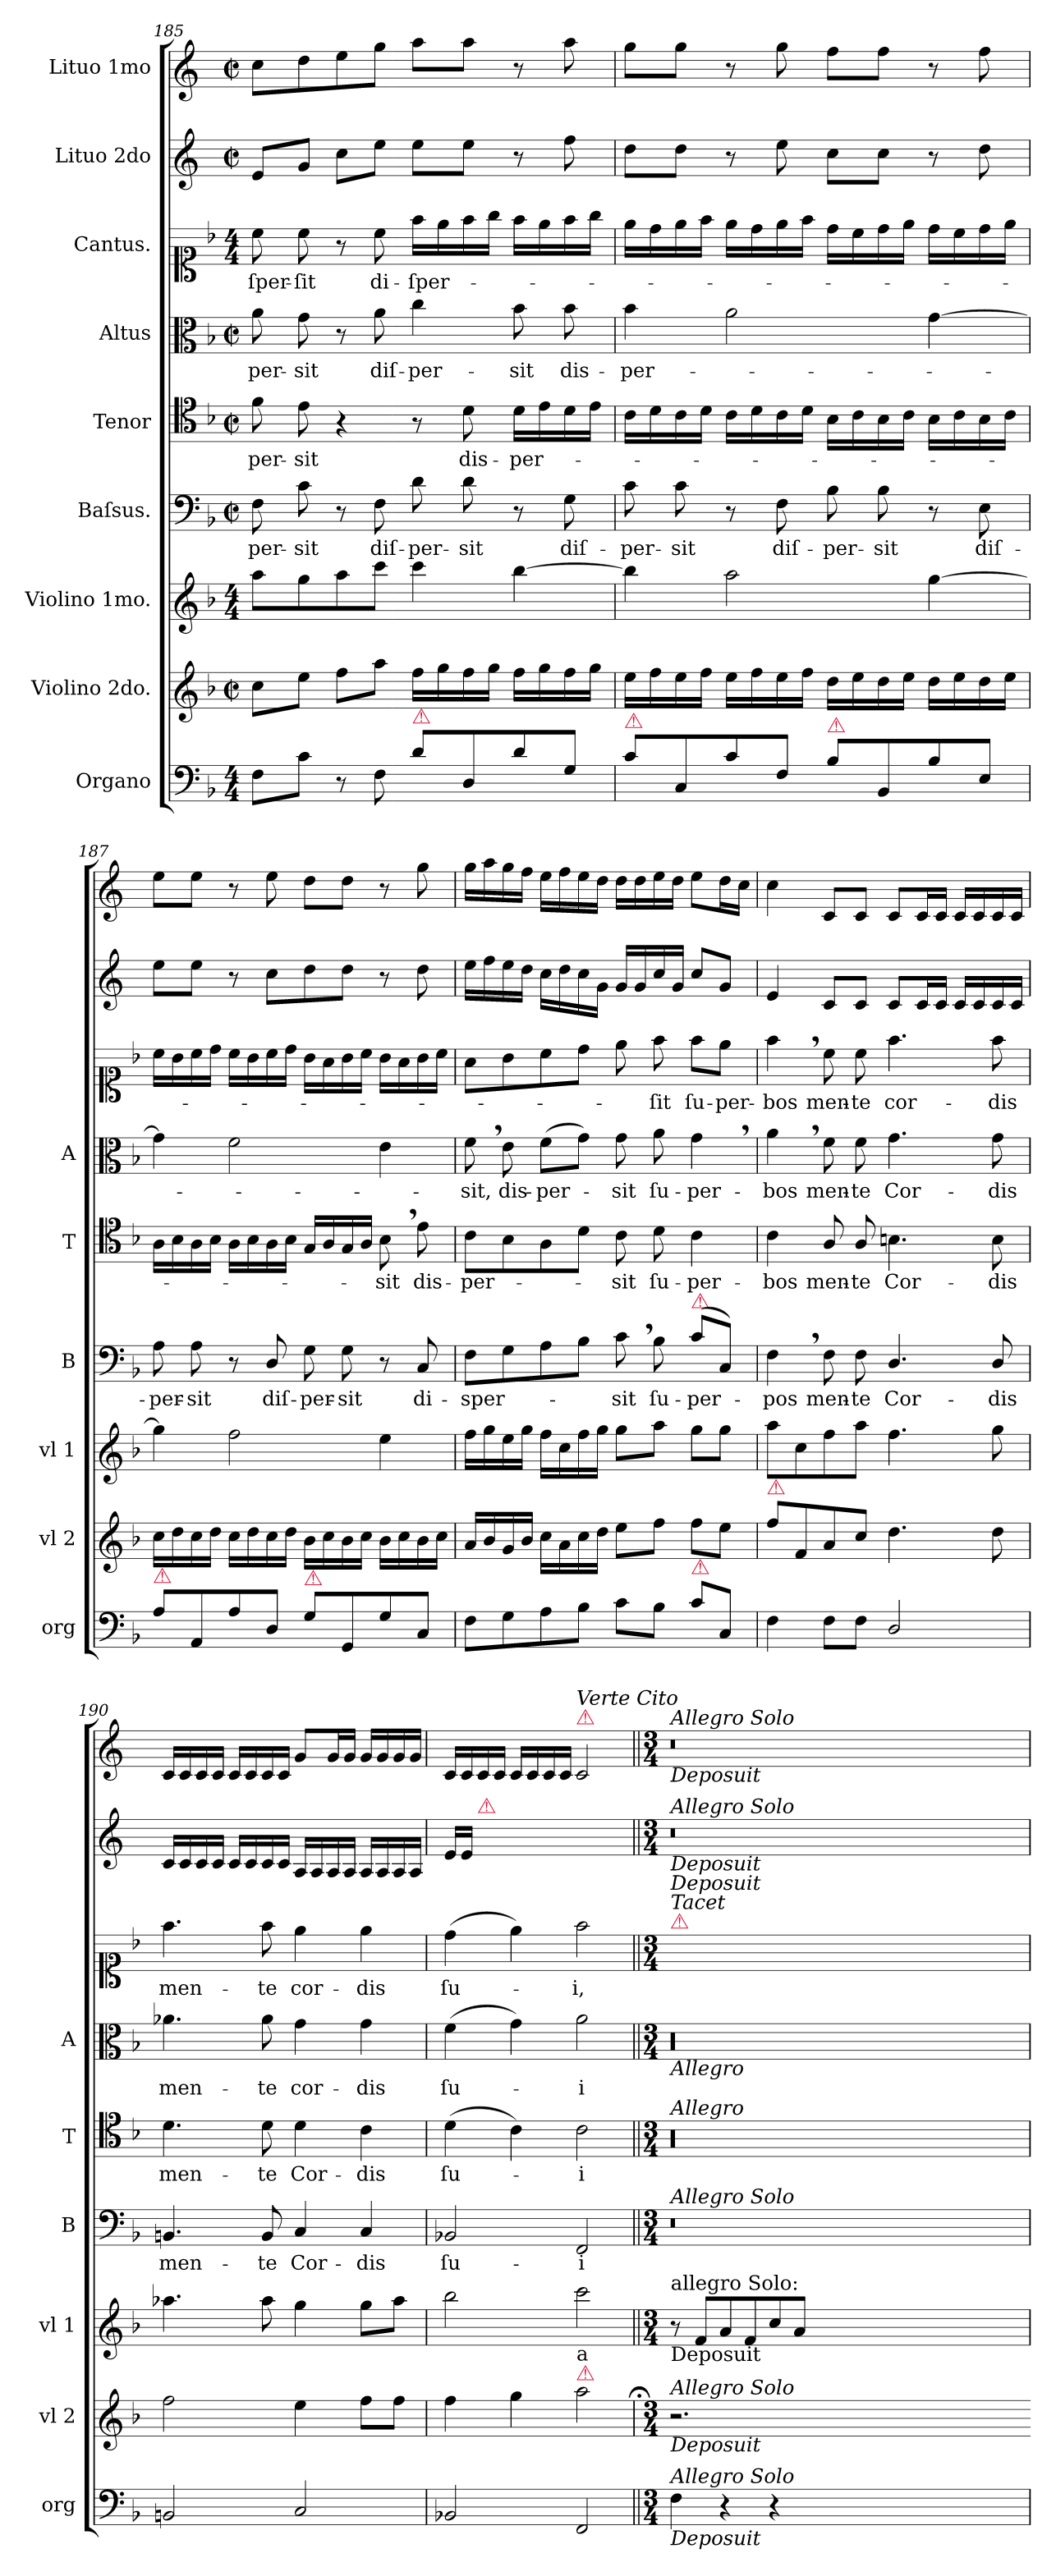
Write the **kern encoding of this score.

**kern	**kern	**kern	**kern	**text	**kern	**text	**kern	**text	**kern	**text	**kern	**kern
*part9	*part8	*part7	*part6	*part6	*part5	*part5	*part4	*part4	*part3	*part3	*part2	*part1
*staff9	*staff8	*staff7	*staff6	*staff6	*staff5	*staff5	*staff4	*staff4	*staff3	*staff3	*staff2	*staff1
*I"Organo	*I"Violino 2do.	*I"Violino 1mo.	*I"Baſsus.	*	*I"Tenor	*	*I"Altus	*	*I"Cantus.	*	*I"Lituo 2do	*I"Lituo 1mo
*I'org	*I'vl 2	*I'vl 1	*I'B	*	*I'T	*	*I'A	*	*	*	*	*
*clefF4	*clefG2	*clefG2	*clefF4	*	*clefC4	*	*clefC3	*	*clefC1	*	*clefG2	*clefG2
*	*	*	*	*	*	*	*	*	*	*	*ITrd-3c-5	*ITrd-3c-5
*k[b-]	*k[b-]	*k[b-]	*k[b-]	*	*k[b-]	*	*k[b-]	*	*k[b-]	*	*k[b-]	*k[b-]
*M4/4	*M4/4	*M4/4	*M4/4	*	*M4/4	*	*M4/4	*	*M4/4	*	*M4/4	*M4/4
*	*met(c|)	*	*met(c|)	*	*met(c|)	*	*met(c|)	*	*	*	*met(c|)	*met(c|)
=185	=185	=185	=185	=185	=185	=185	=185	=185	=185	=185	=185	=185
!	!	!	!	!	!	!	!	!LO:LY:i	!	!	!	!
8F\L	8cc\L	8aa\L	8F\	-per-	8f\	-per-	8a\	-per-	8cc\	-ſper-	8a/L	8ff\L
!	!	!	!	!	!	!	!	!LO:LY:i	!	!	!	!
8c\J	8ee\J	8gg\	8c\	-sit	8e\	-sit	8g\	-sit	8cc\	-ſit	8cc/J	8gg\
8r	8ff\L	8aa\	8r	.	4r	.	8r	.	8r	.	8ff\L	8aa\
!	!	!	!	!	!	!	!	!LO:LY:i	!	!	!	!
8F\	8aa\J	8ccc\J	8F\	diſ-	.	.	8a\	diſ-	8cc\	di-	8aa\J	8ccc\J
!LO:TX:a:color=crimson:t=⚠	!	!	!	!	!	!	!	!	!	!	!	!
!	!	!	!	!	!	!	!	!LO:LY:i	!	!	!	!
8d\L	16ff\LL	4ccc\	8d\	-per-	8r	.	4cc\	-per-	16ff\LL	-ſper-	8aa\L	8ddd\L
.	16gg\	.	.	.	.	.	.	.	16ee\	.	.	.
8D/	16ff\	.	8d\	-sit	8d\	dis-	.	.	16ff\	.	8aa\J	8ddd\J
.	16gg\JJ	.	.	.	.	.	.	.	16gg\JJ	.	.	.
!	!	!	!	!	!	!	!	!LO:LY:i	!	!	!	!
8d\	16ff\LL	[4bb-\	8r	.	16d\LL	-per-	8b-\	-sit	16ff\LL	.	8r	8r
.	16gg\	.	.	.	16e\	.	.	.	16ee\	.	.	.
!	!	!	!	!LO:LY:i	!	!	!	!	!	!	!	!
8G/J	16ff\	.	8G\	diſ-	16d\	.	8b-\	dis-	16ff\	.	8bb-\	8ddd\
.	16gg\JJ	.	.	.	16e\JJ	.	.	.	16gg\JJ	.	.	.
=186	=186	=186	=186	=186	=186	=186	=186	=186	=186	=186	=186	=186
!LO:TX:a:color=crimson:t=⚠	!	!	!	!	!	!	!	!	!	!	!	!
!	!	!	!	!LO:LY:i	!	!	!	!	!	!	!	!
8c\L	16ee\LL	4bb-\]	8c\	-per-	16c\LL	.	4b-\	-per-	16ee\LL	.	8gg\L	8ccc\L
.	16ff\	.	.	.	16d\	.	.	.	16dd\	.	.	.
!	!	!	!	!LO:LY:i	!	!	!	!	!	!	!	!
8C/	16ee\	.	8c\	-sit	16c\	.	.	.	16ee\	.	8gg\J	8ccc\J
.	16ff\JJ	.	.	.	16d\JJ	.	.	.	16ff\JJ	.	.	.
8c\	16ee\LL	2aa\	8r	.	16c\LL	.	2a\	.	16ee\LL	.	8r	8r
.	16ff\	.	.	.	16d\	.	.	.	16dd\	.	.	.
!	!	!	!	!LO:LY:i	!	!	!	!	!	!	!	!
8F/J	16ee\	.	8F\	diſ-	16c\	.	.	.	16ee\	.	8aa\	8ccc\
.	16ff\JJ	.	.	.	16d\JJ	.	.	.	16ff\JJ	.	.	.
!LO:TX:a:color=crimson:t=⚠	!	!	!	!	!	!	!	!	!	!	!	!
!	!	!	!	!LO:LY:i	!	!	!	!	!	!	!	!
8B-\L	16dd\LL	.	8B-\	-per-	16B-\LL	.	.	.	16dd\LL	.	8ff\L	8bb-\L
.	16ee\	.	.	.	16c\	.	.	.	16cc\	.	.	.
!	!	!	!	!LO:LY:i	!	!	!	!	!	!	!	!
8BB-/	16dd\	.	8B-\	-sit	16B-\	.	.	.	16dd\	.	8ff\J	8bb-\J
.	16ee\JJ	.	.	.	16c\JJ	.	.	.	16ee\JJ	.	.	.
8B-\	16dd\LL	[4gg\	8r	.	16B-\LL	.	[4g\	.	16dd\LL	.	8r	8r
.	16ee\	.	.	.	16c\	.	.	.	16cc\	.	.	.
!	!	!	!	!LO:LY:i	!	!	!	!	!	!	!	!
8E/J	16dd\	.	8E\	diſ-	16B-\	.	.	.	16dd\	.	8gg\	8bb-\
.	16ee\JJ	.	.	.	16c\JJ	.	.	.	16ee\JJ	.	.	.
=187	=187	=187	=187	=187	=187	=187	=187	=187	=187	=187	=187	=187
!LO:TX:a:color=crimson:t=⚠	!	!	!	!	!	!	!	!	!	!	!	!
!	!	!	!	!LO:LY:i	!	!	!	!	!	!	!	!
8A\L	16cc\LL	4gg\]	8A\	-per-	16A\LL	.	4g\]	.	16cc\LL	.	8aa\L	8aa\L
.	16dd\	.	.	.	16B-\	.	.	.	16b-\	.	.	.
!	!	!	!	!LO:LY:i	!	!	!	!	!	!	!	!
8AA/	16cc\	.	8A\	-sit	16A\	.	.	.	16cc\	.	8aa\J	8aa\J
.	16dd\JJ	.	.	.	16B-\JJ	.	.	.	16dd\JJ	.	.	.
8A\	16cc\LL	2ff\	8r	.	16A\LL	.	2f\	.	16cc\LL	.	8r	8r
.	16dd\	.	.	.	16B-\	.	.	.	16b-\	.	.	.
!	!	!	!	!LO:LY:i	!	!	!	!	!	!	!	!
8D/J	16cc\	.	8D/	diſ-	16A\	.	.	.	16cc\	.	8ff\L	8aa\
.	16dd\JJ	.	.	.	16B-\JJ	.	.	.	16dd\JJ	.	.	.
!LO:TX:a:color=crimson:t=⚠	!	!	!	!	!	!	!	!	!	!	!	!
!	!	!	!	!LO:LY:i	!	!	!	!	!	!	!	!
8G\L	16b-\LL	.	8G\	-per-	16G/LL	.	.	.	16b-\LL	.	8gg\	8gg\L
.	16cc\	.	.	.	16A/	.	.	.	16a\	.	.	.
!	!	!	!	!LO:LY:i	!	!	!	!	!	!	!	!
8GG/	16b-\	.	8G\	-sit	16G/	.	.	.	16b-\	.	8gg\J	8gg\J
.	16cc\JJ	.	.	.	16A/JJ	.	.	.	16cc\JJ	.	.	.
8G\	16b-\LL	4ee\	8r	.	8B-,\	-sit	4e\	.	16b-\LL	.	8r	8r
.	16cc\	.	.	.	.	.	.	.	16a\	.	.	.
8C/J	16b-\	.	8C/	di-	8e\	dis-	.	.	16b-\	.	8gg\	8ccc\
.	16cc\JJ	.	.	.	.	.	.	.	16cc\JJ	.	.	.
=188	=188	=188	=188	=188	=188	=188	=188	=188	=188	=188	=188	=188
8F\L	16a/LL	16ff\LL	8F\L	-sper-	8c\L	-per-	8f,\	-sit,	8a\L	.	16aa\LL	16ccc\LL
.	16b-/	16gg\	.	.	.	.	.	.	.	.	16bb-\	16ddd\
8G\	16g/	16ee\	8G\	.	8B-\	.	8e\	dis-	8b-\	.	16aa\	16ccc\
.	16b-/JJ	16gg\JJ	.	.	.	.	.	.	.	.	16gg\JJ	16bb-\JJ
8A\	16cc\LL	16ff\LL	8A\	.	8A\	.	(>8f\L	-per-	8cc\	.	16ff\LL	16aa\LL
.	16a\	16cc\	.	.	.	.	.	.	.	.	16gg\	16bb-\
8B-\J	16cc\	16ff\	8B-\J	.	8d\J	.	8g\J)	.	8dd\J	.	16ff\	16aa\
.	16dd\JJ	16gg\JJ	.	.	.	.	.	.	.	.	16cc\JJ	16gg\JJ
8c\L	8ee\L	8gg\L	8c,\	-sit	8c\	-sit	8g\	-sit	8ee\	.	16cc/LL	16gg\LL
.	.	.	.	.	.	.	.	.	.	.	16cc/	16gg\
8B-\J	8ff\J	8aa\J	8B-\	ſu-	8d\	ſu-	8a\	ſu-	8ff\	-ſit	16ff/	16aa\
.	.	.	.	.	.	.	.	.	.	.	16cc/JJ	16gg\JJ
!	!	!	!LO:TX:a:color=crimson:t=⚠	!	!	!	!	!	!	!	!	!
!LO:TX:a:color=crimson:t=⚠	!	!	!	!	!	!	!	!	!	!	!	!
8c\L	8ff\L	8gg\L	(>8c\L	-per-	4c\	-per-	4g,\	-per-	8ff\L	ſu-	8ff/L	8aa\L
8C/J	8ee\J	8gg\J	8C/J)	.	.	.	.	.	8ee\J	-per-	8cc/J	16gg\L
.	.	.	.	.	.	.	.	.	.	.	.	16ff\JJ
=189	=189	=189	=189	=189	=189	=189	=189	=189	=189	=189	=189	=189
!	!LO:TX:a:color=crimson:t=⚠	!	!	!	!	!	!	!	!	!	!	!
4F\	8ff\L	8aa\L	4F,\	-pos	4c\	-bos	4a,\	-bos	4ff,\	-bos	4a/	4ff\
.	8f/	8cc\	.	.	.	.	.	.	.	.	.	.
8F\L	8a/	8ff\	8F\	men-	8A/	men-	8f\	men-	8cc\	men-	8f/L	8f/L
8F\J	8cc/J	8aa\J	8F\	-te	8A/	-te	8f\	-te	8cc\	-te	8f/J	8f/J
2D/	4.dd\	4.ff\	4.D/	Cor-	4.Bn\	Cor-	4.g\	Cor-	4.ff\	cor-	8f/L	8f/L
.	.	.	.	.	.	.	.	.	.	.	16f/L	16f/L
.	.	.	.	.	.	.	.	.	.	.	16f/JJ	16f/JJ
.	.	.	.	.	.	.	.	.	.	.	16f/LL	16f/LL
.	.	.	.	.	.	.	.	.	.	.	16f/	16f/
.	8dd\	8gg\	8D/	-dis	8B\	-dis	8g\	-dis	8ff\	-dis	16f/	16f/
.	.	.	.	.	.	.	.	.	.	.	16f/JJ	16f/JJ
=190	=190	=190	=190	=190	=190	=190	=190	=190	=190	=190	=190	=190
2BBn/	2ff\	4.aa-X\	4.BBn/	men-	4.d\	men-	4.a-X\	men-	4.ff\	men-	16f/LL	16f/LL
.	.	.	.	.	.	.	.	.	.	.	16f/	16f/
.	.	.	.	.	.	.	.	.	.	.	16f/	16f/
.	.	.	.	.	.	.	.	.	.	.	16f/JJ	16f/JJ
.	.	.	.	.	.	.	.	.	.	.	16f/LL	16f/LL
.	.	.	.	.	.	.	.	.	.	.	16f/	16f/
.	.	8aa-\	8BB/	-te	8d\	-te	8a-\	-te	8ff\	-te	16f/	16f/
.	.	.	.	.	.	.	.	.	.	.	16f/JJ	16f/JJ
2C/	4ee\	4gg\	4C/	Cor-	4d\	Cor-	4g\	cor-	4ee\	cor-	16d/LL	8cc/L
.	.	.	.	.	.	.	.	.	.	.	16d/	.
.	.	.	.	.	.	.	.	.	.	.	16d/	16cc/L
.	.	.	.	.	.	.	.	.	.	.	16d/JJ	16cc/JJ
.	8ff\L	8gg\L	4C/	-dis	4c\	-dis	4g\	-dis	4ee\	-dis	16d/LL	16cc/LL
.	.	.	.	.	.	.	.	.	.	.	16d/	16cc/
.	8ff\J	8aa-\J	.	.	.	.	.	.	.	.	16d/	16cc/
.	.	.	.	.	.	.	.	.	.	.	16d/JJ	16cc/JJ
=191	=191	=191	=191	=191	=191	=191	=191	=191	=191	=191	=191	=191
2BB-X/	4ff\	2bb-\	2BB-X/	ſu-	(>4d\	ſu-	(>4f\	ſu-	(>4dd\	ſu-	16a/LL	16f/LL
.	.	.	.	.	.	.	.	.	.	.	16a/JJ	16f/
!	!	!	!	!	!	!	!	!	!	!	!LO:TX:a:color=crimson:t=⚠	!
.	.	.	.	.	.	.	.	.	.	.	8ryy	16f/
.	.	.	.	.	.	.	.	.	.	.	.	16f/JJ
.	4gg\	.	.	.	4c\)	.	4g\)	.	4ee\)	.	4ryy	16f/LL
.	.	.	.	.	.	.	.	.	.	.	.	16f/
.	.	.	.	.	.	.	.	.	.	.	.	16f/
.	.	.	.	.	.	.	.	.	.	.	.	16f/JJ
!	!	!	!	!	!	!	!	!	!	!	!	!LO:TX:a:color=crimson:t=⚠
!	!	!	!	!	!	!	!	!	!	!	!	!LO:TX:a:i:t=Verte Cito
!	!LO:TX:a:color=crimson:t=⚠	!	!	!	!	!	!	!	!	!	!	!
!	!LO:TX:a:t=a	!	!	!	!	!	!	!	!	!	!	!
2FF/	2aa\	2ccc\	2FF/	-i	2c\	-i	2a\	-i	2ff\	-i,	2ryy	2f/
=192||	=192;	=192||	=192||	=192||	=192||	=192||	=192||	=192||	=192||	=192||	=192||	=192||
*M3/4	*M3/4	*M3/4	*M3/4	*	*M3/4	*	*M3/4	*	*M3/4	*	*M3/4	*M3/4
!	!	!	!	!	!	!	!	!	!	!	!	!LO:TX:b:i:t=Deposuit
!	!	!	!	!	!	!	!	!	!	!	!	!LO:TX:a:i:t=Allegro Solo
!	!	!	!	!	!	!	!	!	!	!	!LO:TX:b:i:t=Deposuit	!
!	!	!	!	!	!	!	!	!	!	!	!LO:TX:a:i:t=Allegro Solo	!
!	!	!	!	!	!	!	!	!	!LO:TX:a:color=crimson:t=⚠	!	!	!
!	!	!	!	!	!	!	!	!	!LO:TX:a:i:t=Deposuit \nTacet	!	!	!
!	!	!	!	!	!	!	!LO:TX:b:i:t=Allegro	!	!	!	!	!
!	!	!	!	!	!LO:TX:a:i:t=Allegro	!	!	!	!	!	!	!
!	!	!	!LO:TX:a:i:t=Allegro Solo	!	!	!	!	!	!	!	!	!
!	!	!LO:TX:a:t=allegro Solo&colon;	!	!	!	!	!	!	!	!	!	!
!	!	!LO:TX:b:t=Deposuit	!	!	!	!	!	!	!	!	!	!
!	!LO:TX:b:i:t=Deposuit	!	!	!	!	!	!	!	!	!	!	!
!	!LO:TX:a:i:t=Allegro Solo	!	!	!	!	!	!	!	!	!	!	!
!LO:TX:b:i:t=Deposuit	!	!	!	!	!	!	!	!	!	!	!	!
!LO:TX:a:i:t=Allegro Solo	!	!	!	!	!	!	!	!	!	!	!	!
!	!	!	!	!	!LO:N:vis=00	!	!LO:N:vis=00	!	!	!	!LO:N:vis=0	!LO:N:vis=0
4F\	2.r	8r	0.r	.	0.r	.	0.r	.	2.ryy	.	1.r	1.r
.	.	8f/L	.	.	.	.	.	.	.	.	.	.
4r	.	8a/	.	.	.	.	.	.	.	.	.	.
.	.	8f/	.	.	.	.	.	.	.	.	.	.
4r	.	8cc/	.	.	.	.	.	.	.	.	.	.
.	.	8a/J	.	.	.	.	.	.	.	.	.	.
0ryy	0ryy	0ryy	.	.	.	.	.	.	0ryy	.	.	.
.	.	.	.	.	.	.	.	.	.	.	1.ryy	1.ryy
4ryy	4ryy	4ryy	.	.	.	.	.	.	4ryy	.	.	.
=	=-	=	=	=	=	=	=	=	=	=	=	=
*-	*-	*-	*-	*-	*-	*-	*-	*-	*-	*-	*-	*-
